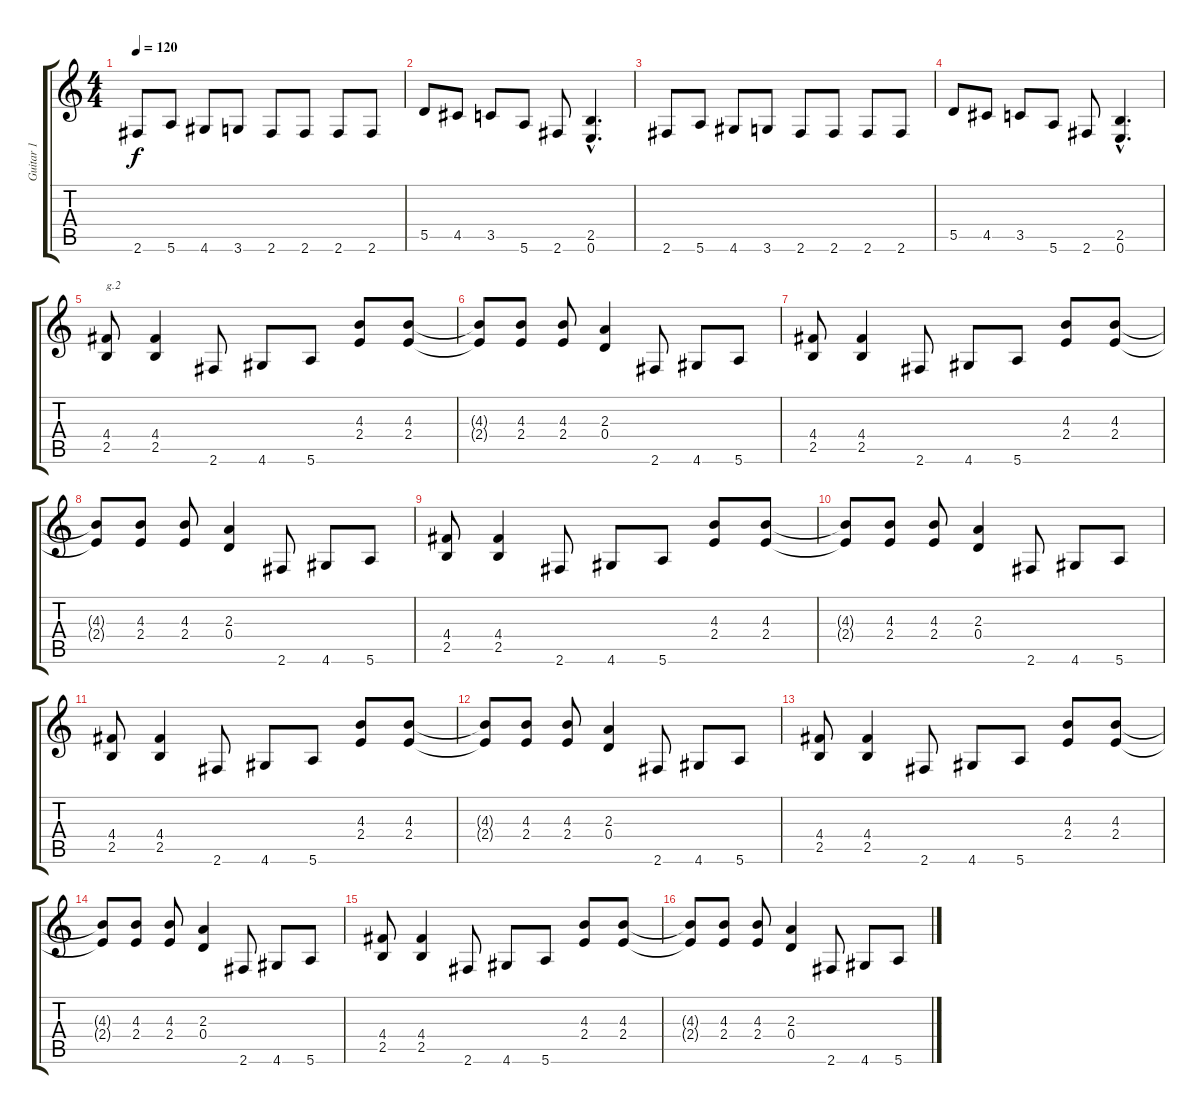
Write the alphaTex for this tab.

\track ("Guitar 1" "Guitar 1") {instrument distortionguitar}
\staff {score tabs}
\tuning (E4 B3 G3 D3 A2 E2) {hide}
\ts (4 4)
\tempo 120
\clef g2
\ks c
2.6.8{dy f} 5.6.8 4.6.8 3.6.8 2.6.8 2.6.8 2.6.8 2.6.8 |
5.5.8 4.5.8 3.5.8 5.6.8 2.6.8 (2.5{hac} 0.6{hac}).4{d} |
2.6.8 5.6.8 4.6.8 3.6.8 2.6.8 2.6.8 2.6.8 2.6.8 |
5.5.8 4.5.8 3.5.8 5.6.8 2.6.8 (2.5{hac} 0.6{hac}).4{d} |
(4.4 2.5).8{txt "g.2"} (4.4 2.5).4 2.6.8 4.6.8 5.6.8 (4.3 2.4).8 (4.3 2.4).8 |
(4.3{t} 2.4{t}).8 (4.3 2.4).8 (4.3 2.4).8 (2.3 0.4).4 2.6.8 4.6.8 5.6.8 |
(4.4 2.5).8 (4.4 2.5).4 2.6.8 4.6.8 5.6.8 (4.3 2.4).8 (4.3 2.4).8 |
(4.3{t} 2.4{t}).8 (4.3 2.4).8 (4.3 2.4).8 (2.3 0.4).4 2.6.8 4.6.8 5.6.8 |
(4.4 2.5).8 (4.4 2.5).4 2.6.8 4.6.8 5.6.8 (4.3 2.4).8 (4.3 2.4).8 |
(4.3{t} 2.4{t}).8 (4.3 2.4).8 (4.3 2.4).8 (2.3 0.4).4 2.6.8 4.6.8 5.6.8 |
(4.4 2.5).8 (4.4 2.5).4 2.6.8 4.6.8 5.6.8 (4.3 2.4).8 (4.3 2.4).8 |
(4.3{t} 2.4{t}).8 (4.3 2.4).8 (4.3 2.4).8 (2.3 0.4).4 2.6.8 4.6.8 5.6.8 |
(4.4 2.5).8 (4.4 2.5).4 2.6.8 4.6.8 5.6.8 (4.3 2.4).8 (4.3 2.4).8 |
(4.3{t} 2.4{t}).8 (4.3 2.4).8 (4.3 2.4).8 (2.3 0.4).4 2.6.8 4.6.8 5.6.8 |
(4.4 2.5).8 (4.4 2.5).4 2.6.8 4.6.8 5.6.8 (4.3 2.4).8 (4.3 2.4).8 |
(4.3{t} 2.4{t}).8 (4.3 2.4).8 (4.3 2.4).8 (2.3 0.4).4 2.6.8 4.6.8 5.6.8
